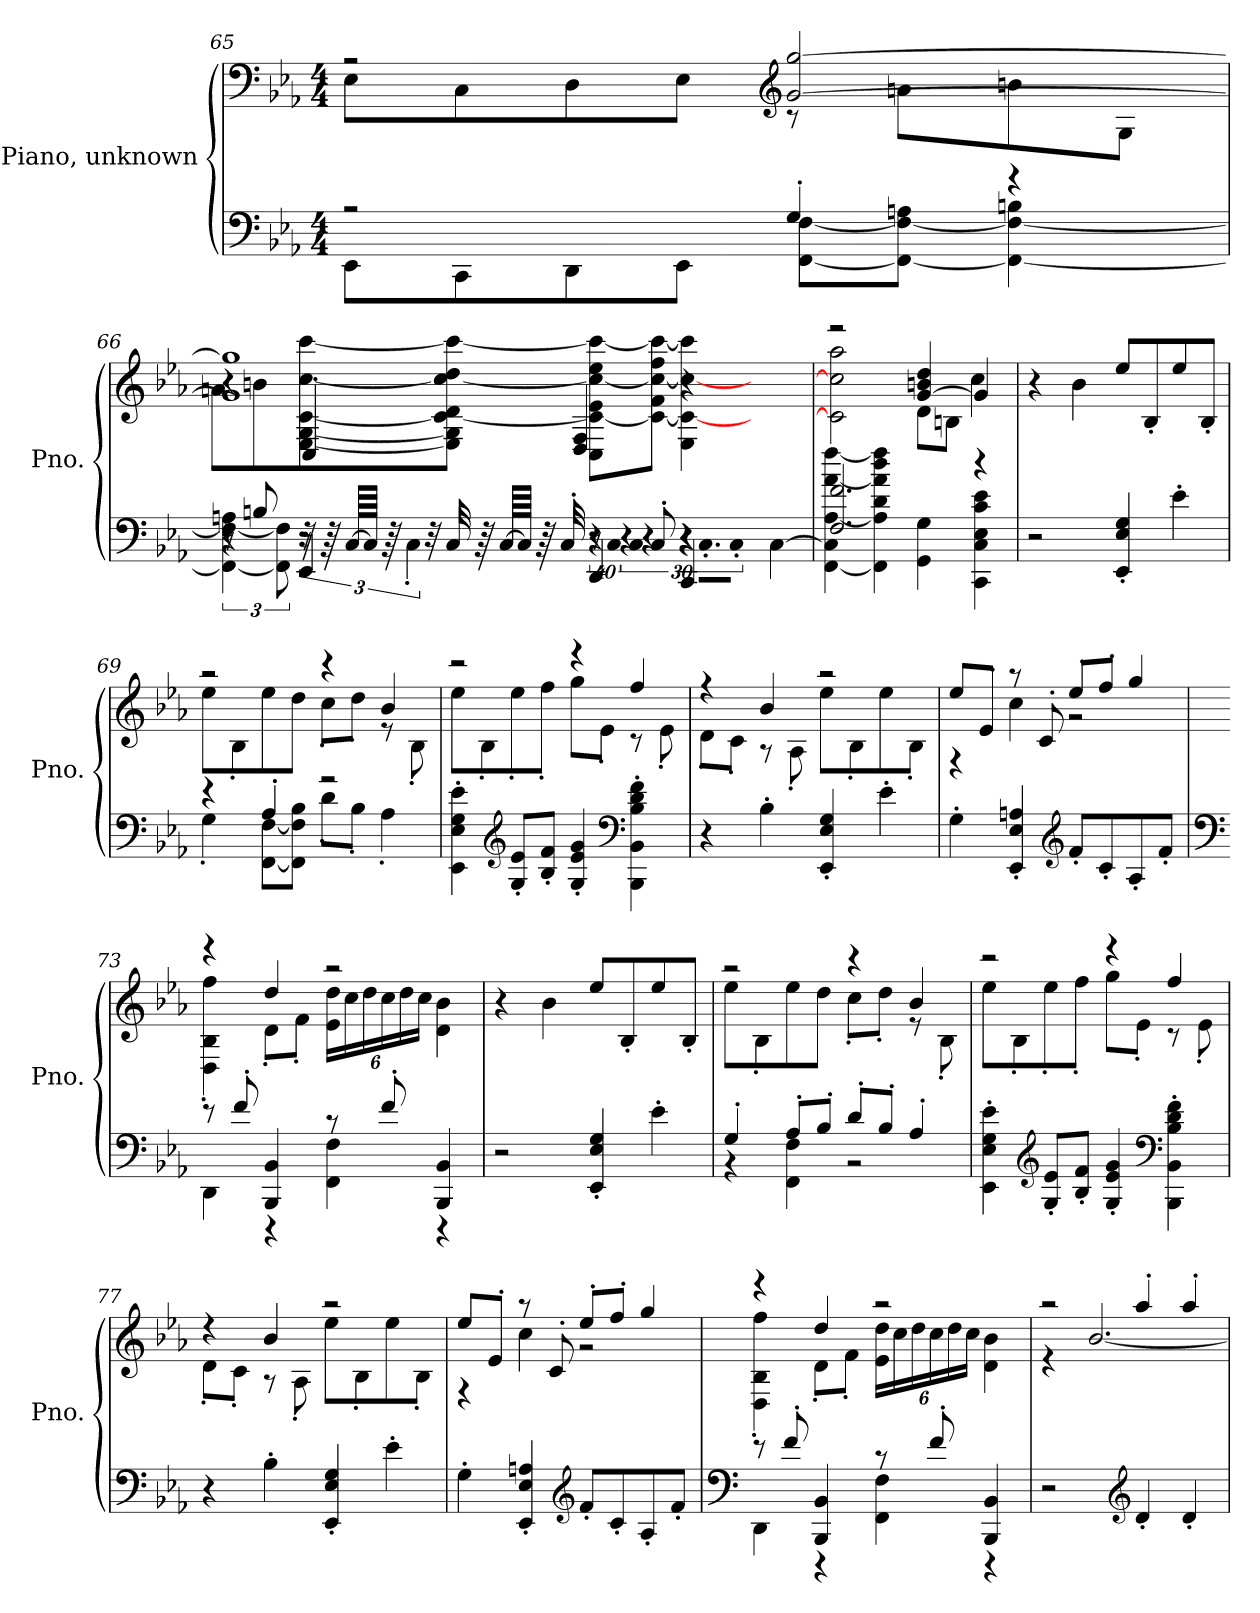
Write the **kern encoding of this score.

**kern	**kern
*part1	*part1
*staff2	*staff1
*I"Piano, unknown	*
*I'Pno.	*
!!LO:LB:g=z
*clefF4	*clefF4
*k[b-e-a-]	*k[b-e-a-]
*M4/4	*M4/4
=65	=65
*^	*^
2r	8EE-\L	2r	8E-\L
.	8CC\	.	8C\
.	8DD\	.	8D\
.	8EE-\J	.	8E-\J
*	*	*clefG2	*
4G'/	[8FF\ [8F\L	[2g/ [2gg/	8r
.	8FF\_ 8F\_ 8An\J	.	8an\L
4r	4FF\_ 4F\_ 4Bn\	.	8bn\
.	.	.	8G\J
!!LO:LB:g=z
=66	=66	=66	=66
*	*^	*	*^
8r	6FF\_ 6F\_ 6An\	4r	1g] 1gg]	8an\L	4r
8Bn/	.	.	.	8bn\	.
.	12FF\] 12F\]	.	.	.	.
32r	12r	4EE-/	.	[8E-\ [8G\ [8c\ [8cc\ [8ccc\	4C'/
64r	.	.	.	.	.
[64C/LLLL	.	.	.	.	.
64C/JJJJ]	.	.	.	.	.
64r	.	.	.	.	.
.	6C'\	.	.	.	.
32r	.	.	.	.	.
32C/	.	.	.	8E-\] 8G\] 8c\_ 8d\ 8cc\_ 8dd\ 8ccc\_J	.
64r	.	.	.	.	.
[64C/LLLL	.	.	.	.	.
64C/JJJJ]	.	.	.	.	.
64r	.	.	.	.	.
32C'/	.	.	.	.	.
!	!LO:N:vis=32	!	!	!	!
8r	640%23r	4DD/	.	8C\ 8c\_ 8e-\ 8cc\_ 8ee-\ 8ccc\_L	4D/ 4F/
!	!LO:N:vis=32	!	!	!	!
.	640%23C\	.	.	.	.
!	!LO:N:vis=64	!	!	!	!
.	960%17r	.	.	.	.
!	!LO:N:vis=64	!	!	!	!
.	960%17C\	.	.	.	.
!	!LO:N:vis=32	!	!	!	!
.	640%23r	.	.	.	.
8C'/	.	.	.	8c\_ 8f\ 8cc\_ 8ff\ 8ccc\_J	.
!	!LO:N:vis=64	!	!	!	!
.	960%17r	.	.	.	.
!	!LO:N:vis=32.	!	!	!	!
.	1920%103C'\LLL	.	.	.	.
!	!LO:N:vis=32	!	!	!	!
.	640%23C'\JJJ	.	.	.	.
4r	.	4CC/	.	4E-\ 4c\_ 4cc\_ 4ccc\]	4r
.	[4C\	.	.	.	.
1920ryy	.	1920ryy	1920ryy	1920ryy	1920ryy
*	*v	*v	*	*	*
*	*	*	*v	*v
=67	=67	=67	=67
2.F/ 2.f/	[4FF\ 4C\] [4A-\ [4a-\ [4ff\	2r	2c\] 2cc\] 2aa-\
.	4FF\] 4A-\] 4d\ 4a-\] 4dd\ 4ff\]	.	.
.	4GG\ 4G\	[4g/ 4bn/ 4dd/	8d\L
.	.	.	8Bn\J
4r	4CC\ 4C\ 4E-\ 4c\ 4e-\	4g/]	4cc\
*v	*v	*	*
*	*v	*v
!!LO:LB:g=z
=68	=68
2r	4r
.	4b-\
4EE-/' 4E-/' 4G/'	8ee-/L
.	8B-'/
4e-'\	8ee-/
.	8B-'/J
=69	=69
*^	*^
4r	4G'\	2r	8ee-\L
.	.	.	8B-'\
4A-'/	[8FF\ [8F\L	.	8ee-\
.	8FF\] 8F\] 8B-\J	.	8dd\J
2r	8d'\L	4r	8cc'\L
.	8B-'\J	.	8dd'\J
.	4A-'\	4b-/	8r
.	.	.	8B-'\
*v	*v	*	*
=70	=70	=70
4EE-\' 4E-\' 4G\' 4e-\'	2r	8ee-\L
.	.	8B-'\
*clefG2	*	*
8G/' 8e-/'L	.	8ee-'\
8B-/' 8f/'J	.	8ff'\J
4G/' 4e-/' 4g/'	4r	8gg\L
.	.	8e-'\J
*clefF4	*	*
4BBB-\' 4BB-\' 4B-\' 4d\' 4f\'	4ff/	8r
.	.	8e-'\
=71	=71	=71
4r	4r	8d'\L
.	.	8c'\J
4B-'\	4b-/	8r
.	.	8A-'\
4EE-/' 4E-/' 4G/'	2r	8ee-\L
.	.	8B-'\
4e-'\	.	8ee-\
.	.	8B-'\J
!!LO:LB:g=z	!!
=72	=72	=72
4G'\	8ee-/L	4r
.	8e-'/J	.
4EE-/' 4E-/' 4An/'	8r	4cc\
.	8c'/	.
*clefG2	*	*
8f'/L	8ee-'/L	2r
8c'/	8ff'/J	.
8A'/	4gg/	.
8f'/J	.	.
=73	=73	=73
*clefF4	*	*
*^	*	*
8r	4DD\	4r	4D\' 4B-\' 4ff\'
8f'/	.	.	.
4BBB-/ 4BB-/	4r	4dd/	8d'\L
.	.	.	8f'\J
*	*	*	*Xbrackettup
8r	4FF\ 4F\	2r	24e-\ 24dd\LL
.	.	.	24cc\
.	.	.	24dd\
8f'/	.	.	24cc\
.	.	.	24dd\
.	.	.	24cc\JJ
4BBB-/ 4BB-/	4r	.	4d\ 4b-\
*v	*v	*	*
*	*v	*v
=74	=74
2r	4r
.	4b-\
4EE-/' 4E-/' 4G/'	8ee-/L
.	8B-'/
4e-'\	8ee-/
.	8B-'/J
=75	=75
*^	*^
4G'/	4r	2r	8ee-\L
.	.	.	8B-'\
8A-'/L	4FF\ 4F\	.	8ee-\
8B-'/J	.	.	8dd\J
8d'/L	2r	4r	8cc'\L
8B-'/J	.	.	8dd'\J
4A-'/	.	4b-/	8r
.	.	.	8B-'\
*v	*v	*	*
!!LO:LB:g=z	!!
=76	=76	=76
4EE-\' 4E-\' 4G\' 4e-\'	2r	8ee-\L
.	.	8B-'\
*clefG2	*	*
8G/' 8e-/'L	.	8ee-'\
8B-/' 8f/'J	.	8ff'\J
4G/' 4e-/' 4g/'	4r	8gg\L
.	.	8e-'\J
*clefF4	*	*
4BBB-\' 4BB-\' 4B-\' 4d\' 4f\'	4ff/	8r
.	.	8e-'\
=77	=77	=77
4r	4r	8d'\L
.	.	8c'\J
4B-'\	4b-/	8r
.	.	8A-'\
4EE-/' 4E-/' 4G/'	2r	8ee-\L
.	.	8B-'\
4e-'\	.	8ee-\
.	.	8B-'\J
=78	=78	=78
4G'\	8ee-/L	4r
.	8e-'/J	.
4EE-/' 4E-/' 4An/'	8r	4cc\
.	8c'/	.
*clefG2	*	*
8f'/L	8ee-'/L	2r
8c'/	8ff'/J	.
8A'/	4gg/	.
8f'/J	.	.
=79	=79	=79
*clefF4	*	*
*^	*	*
8r	4DD\	4r	4D\' 4B-\' 4ff\'
8f'/	.	.	.
4BBB-/ 4BB-/	4r	4dd/	8d'\L
.	.	.	8f'\J
8r	4FF\ 4F\	2r	24e-\ 24dd\LL
.	.	.	24cc\
.	.	.	24dd\
8f'/	.	.	24cc\
.	.	.	24dd\
.	.	.	24cc\JJ
4BBB-/ 4BB-/	4r	.	4d\ 4b-\
*v	*v	*	*
!!LO:PB:g=z	!!
=80	=80	=80
2r	2r	4r
.	.	[2.b-/
*clefG2	*	*
4d'/	4aa-'/	.
4d'/	4aa-'/	.
*	*v	*v
=	=
*-	*-
